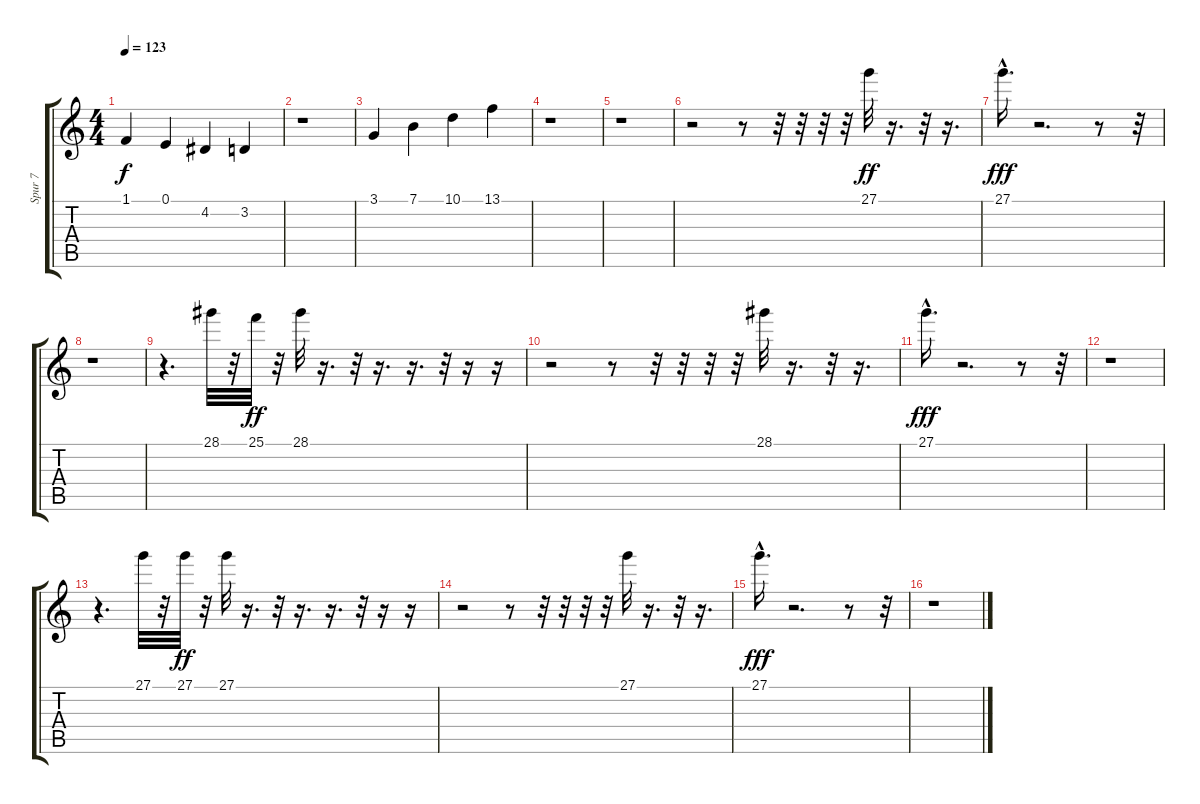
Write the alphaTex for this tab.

\track ("Spur 7" "Spur 7") {instrument piccolo}
\staff {score tabs}
\tuning (E4 B3 G3 D3 A2 E2) {hide}
\ts (4 4)
\tempo 123
\clef g2
\ks c
1.1.4{dy f} 0.1.4 4.2.4 3.2.4 |
r.1 |
3.1.4 7.1.4 10.1.4 13.1.4 |
r.1 |
r.1 |
r.2 r.8 r.32 r.32 r.32 r.32 27.1.32{dy ff} r.16{d} r.32 r.16{d} |
27.1{hac}.16{d dy fff} r.2{d} r.8 r.32 |
r.1 |
r.4{d} 28.1.32 r.32 25.1.32{dy ff} r.32 28.1.32 r.16{d} r.32 r.16{d} r.16{d} r.32 r.16 r.16 |
r.2 r.8 r.32 r.32 r.32 r.32 28.1.32 r.16{d} r.32 r.16{d} |
27.1{hac}.16{d dy fff} r.2{d} r.8 r.32 |
r.1 |
r.4{d} 27.1.32 r.32 27.1.32{dy ff} r.32 27.1.32 r.16{d} r.32 r.16{d} r.16{d} r.32 r.16 r.16 |
r.2 r.8 r.32 r.32 r.32 r.32 27.1.32 r.16{d} r.32 r.16{d} |
27.1{hac}.16{d dy fff} r.2{d} r.8 r.32 |
r.1
